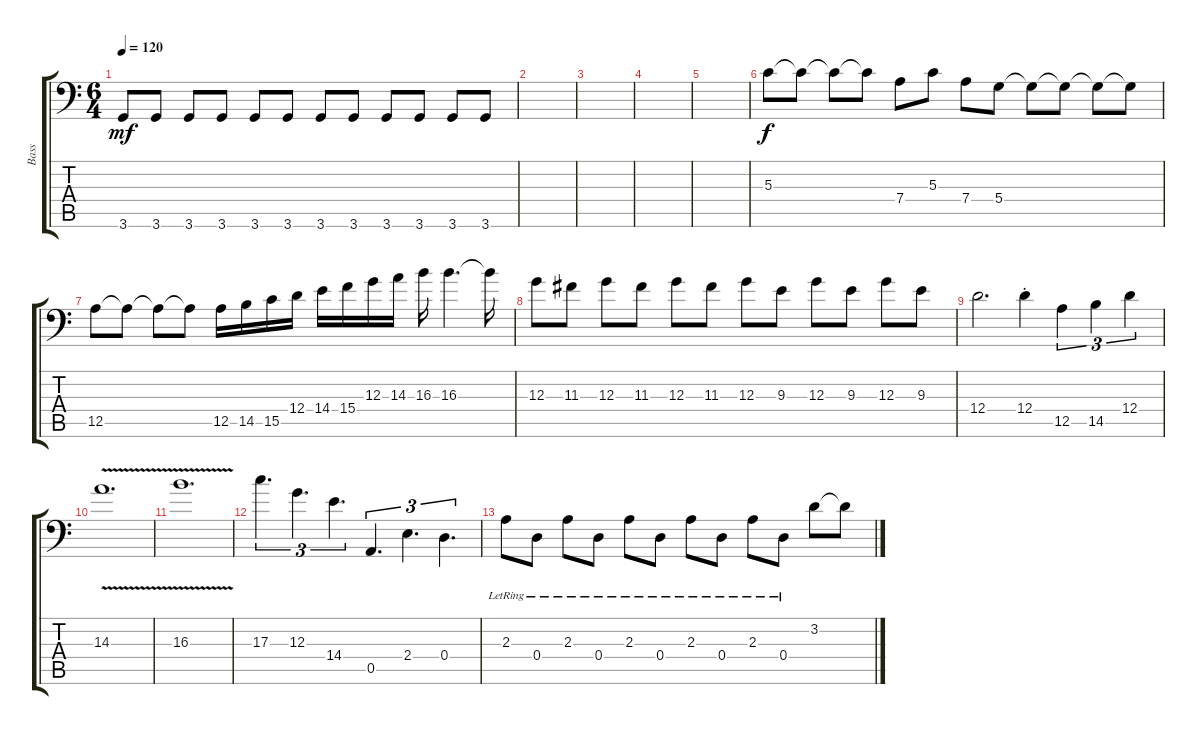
\track ("Bass" "Bass") {instrument electricbassfinger}
\staff {score tabs}
\tuning (E3 B2 G2 D2 A1 E1) {hide}
\ts (6 4)
\tempo 120
\clef f4
\ks c
3.6.8{dy mf} 3.6.8 3.6.8 3.6.8 3.6.8 3.6.8 3.6.8 3.6.8 3.6.8 3.6.8 3.6.8 3.6.8 |
|
|
|
|
5.3.8{dy f} 5.3{t}.8 5.3{t}.8 5.3{t}.8 7.4.8 5.3.8 7.4.8 5.4.8 5.4{t}.8 5.4{t}.8 5.4{t}.8 5.4{t}.8 |
12.5.8 12.5{t}.8 12.5{t}.8 12.5{t}.8 12.5.16 14.5.16 15.5.16 12.4.16 14.4.16 15.4.16 12.3.16 14.3.16 16.3.16 16.3.4{d} 16.3{t}.16 |
12.3.8 11.3.8 12.3.8 11.3.8 12.3.8 11.3.8 12.3.8 9.3.8 12.3.8 9.3.8 12.3.8 9.3.8 |
12.4.2{d} 12.4{st}.4 12.5.4{tu (3 2)} 14.5.4{tu (3 2)} 12.4.4{tu (3 2)} |
14.3{v}.1{d} |
16.3{v}.1{d} |
17.3.4{d tu (3 2)} 12.3.4{d tu (3 2)} 14.4.4{d tu (3 2)} 0.5.4{d tu (3 2)} 2.4.4{d tu (3 2)} 0.4.4{d tu (3 2)} |
2.3{lr}.8 0.4{lr}.8 2.3{lr}.8 0.4{lr}.8 2.3{lr}.8 0.4{lr}.8 2.3{lr}.8 0.4{lr}.8 2.3{lr}.8 0.4{lr}.8 3.2.8 3.2{t}.8
